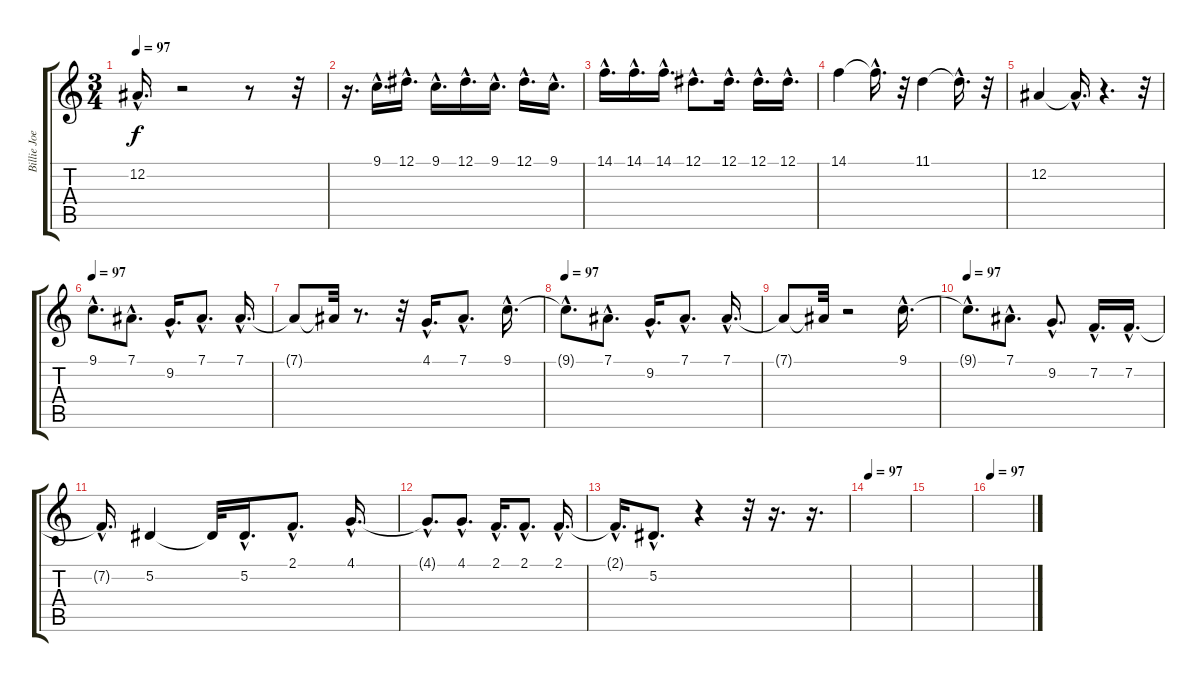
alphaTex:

\track ("Billie Joe Vocal" "Billie Joe") {instrument altosax}
\staff {score tabs}
\tuning (Eb4 Bb3 Gb3 Db3 Ab2 Eb2) {hide}
\ts (3 4)
\tempo 97
\clef g2
\ks c
12.2{hac t}.16{d dy f} r.2 r.8 r.32 |
r.16{d} 9.1{hac}.16{d} 12.1{hac}.16{d} 9.1{hac}.16{d} 12.1{hac}.16{d} 9.1{hac}.16{d} 12.1{hac}.16{d} 9.1{hac}.16{d} |
14.1{hac}.16{d} 14.1{hac}.16{d} 14.1{hac}.16{d} 12.1{hac}.8{d} 12.1{hac}.16{d} 12.1{hac}.16{d} 12.1{hac}.16{d} |
14.1.4 14.1{hac t}.16{d} r.32 11.1.4 11.1{hac t}.16{d} r.32 |
12.2.4 12.2{hac t}.16{d} r.4{d} r.32 |
\tempo 97
9.1{hac}.8{d} 7.1{hac}.8{d} 9.2{hac}.16{d} 7.1{hac}.8{d} 7.1{hac}.16{d} |
7.1{t}.8 7.1{t}.32 r.8{d} r.32 4.1{hac}.16{d} 7.1{hac}.8{d} 9.1{hac}.16{d} |
\tempo 97
9.1{hac t}.8{d} 7.1{hac}.8{d} 9.2{hac}.16{d} 7.1{hac}.8{d} 7.1{hac}.16{d} |
7.1{t}.8 7.1{t}.32 r.2 9.1{hac}.16{d} |
\tempo 97
9.1{hac t}.8{d} 7.1{hac}.8{d} 9.2{hac}.8{d} 7.2{hac}.16{d} 7.2{hac}.16{d} |
7.2{hac t}.16{d} 5.2.4 5.2{t}.32 5.2{hac}.16{d} 2.1{hac}.8{d} 4.1{hac}.16{d} |
4.1{hac t}.8{d} 4.1{hac}.8{d} 2.1{hac}.16{d} 2.1{hac}.8{d} 2.1{hac}.16{d} |
2.1{hac t}.16{d} 5.2{hac}.8{d} r.4 r.32 r.16{d} r.16{d} |
\tempo 97
|
|
\tempo 97
